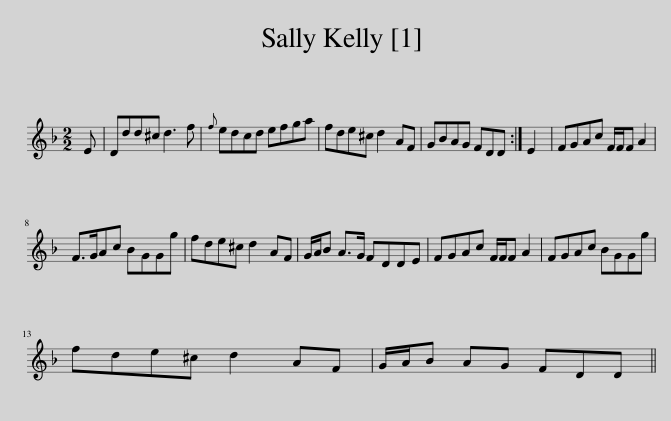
X:1
L:1/8
M:2/2
I:linebreak $
K:Dmin
V:1 treble
V:1
 E | Ddd^c d3 f |{f} edcd efga | fde^c d2 AF | GBAG FDD :| %5
 E2 | FGAc F/F/F A2 |$ F>GAc BGGg | fde^c d2 AF | G/A/B A>G FDDE | %10
 FGAc F/F/F A2 | FGAc BGGg |$ fde^c d2 AF | G/A/B AG FDD || %14
